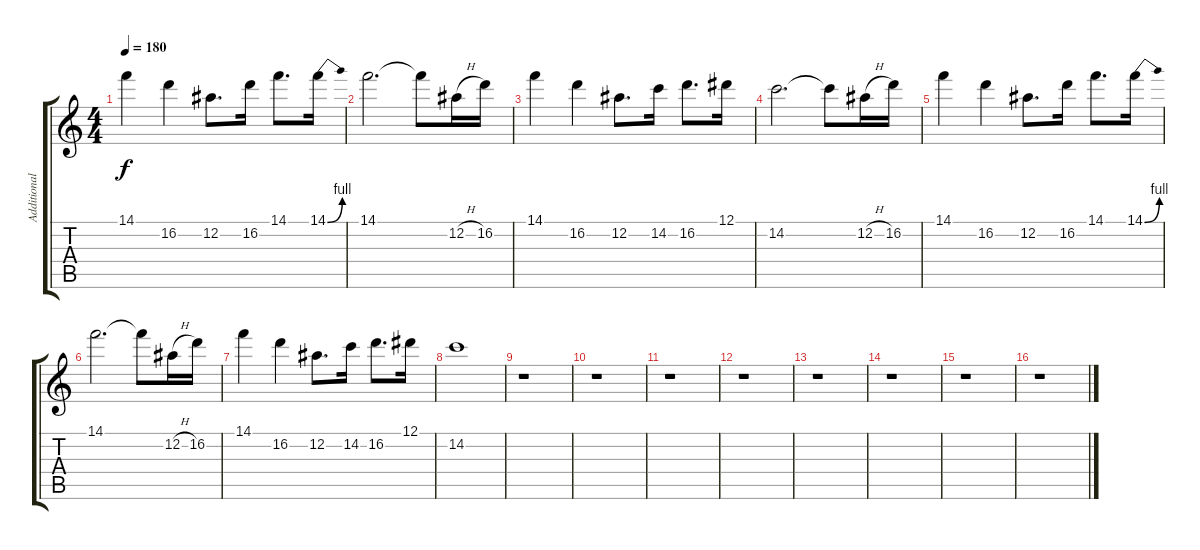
\track ("Additional Guitars" "Additional") {instrument distortionguitar}
\staff {score tabs}
\tuning (Eb4 Bb3 Gb3 Db3 Ab2 Eb2) {hide}
\ts (4 4)
\tempo 180
\clef g2
\ks c
14.1.4{dy f} 16.2.4 12.2.8{d} 16.2.16 14.1.8{d} 14.1{be (bend 0 0 60 4)}.16 |
14.1.2{d} 14.1{t}.8 12.2{h}.16 16.2.16 |
14.1.4 16.2.4 12.2.8{d} 14.2.16 16.2.8{d} 12.1.16 |
14.2.2{d} 14.2{t}.8 12.2{h}.16 16.2.16 |
14.1.4 16.2.4 12.2.8{d} 16.2.16 14.1.8{d} 14.1{be (bend 0 0 60 4)}.16 |
14.1.2{d} 14.1{t}.8 12.2{h}.16 16.2.16 |
14.1.4 16.2.4 12.2.8{d} 14.2.16 16.2.8{d} 12.1.16 |
14.2.1 |
r.1 |
r.1 |
r.1 |
r.1 |
r.1 |
r.1 |
r.1 |
r.1
